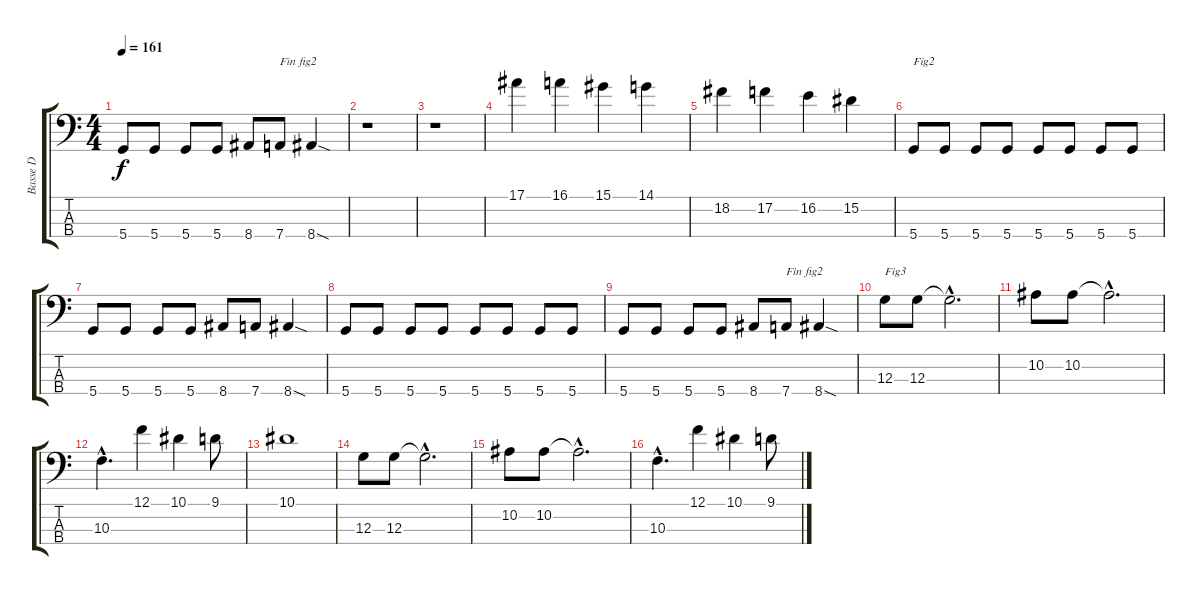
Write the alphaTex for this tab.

\track ("Basse D" "Basse D") {instrument electricbassfinger}
\staff {score tabs}
\tuning (F2 C2 G1 D1) {hide}
\ts (4 4)
\tempo 161
\clef f4
\ks c
5.4.8{dy f} 5.4.8 5.4.8 5.4.8 8.4.8 7.4.8{txt "Fin fig2"} 8.4{sod}.4 |
r.1 |
r.1 |
17.1.4 16.1.4 15.1.4 14.1.4 |
18.2.4 17.2.4 16.2.4 15.2.4 |
5.4.8{txt "Fig2"} 5.4.8 5.4.8 5.4.8 5.4.8 5.4.8 5.4.8 5.4.8 |
5.4.8 5.4.8 5.4.8 5.4.8 8.4.8 7.4.8 8.4{sod}.4 |
5.4.8 5.4.8 5.4.8 5.4.8 5.4.8 5.4.8 5.4.8 5.4.8 |
5.4.8 5.4.8 5.4.8 5.4.8 8.4.8 7.4.8{txt "Fin fig2"} 8.4{sod}.4 |
12.3.8{txt "Fig3"} 12.3.8 12.3{hac t}.2{d} |
10.2.8 10.2.8 10.2{hac t}.2{d} |
10.3{hac}.4{d} 12.1.4 10.1.4 9.1.8 |
10.1.1 |
12.3.8 12.3.8 12.3{hac t}.2{d} |
10.2.8 10.2.8 10.2{hac t}.2{d} |
10.3{hac}.4{d} 12.1.4 10.1.4 9.1.8
